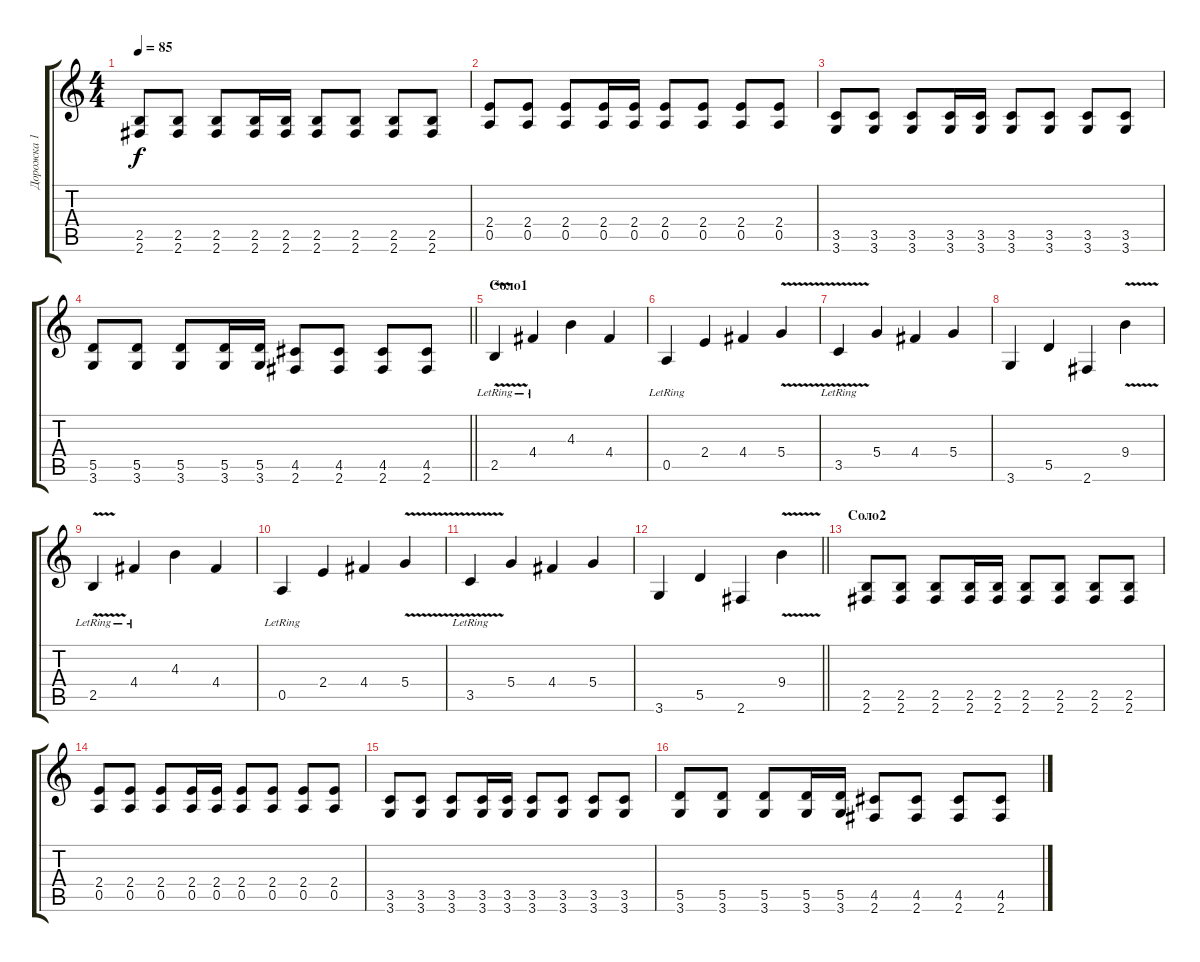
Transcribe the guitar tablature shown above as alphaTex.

\track ("Дорожка 1" "Дорожка 1") {instrument distortionguitar}
\staff {score tabs}
\tuning (E4 B3 G3 D3 A2 E2) {hide}
\ts (4 4)
\tempo 85
\clef g2
\ks c
(2.5 2.6).8{dy f} (2.5 2.6).8 (2.5 2.6).8 (2.5 2.6).16 (2.5 2.6).16 (2.5 2.6).8 (2.5 2.6).8 (2.5 2.6).8 (2.5 2.6).8 |
(2.4 0.5).8 (2.4 0.5).8 (2.4 0.5).8 (2.4 0.5).16 (2.4 0.5).16 (2.4 0.5).8 (2.4 0.5).8 (2.4 0.5).8 (2.4 0.5).8 |
(3.5 3.6).8 (3.5 3.6).8 (3.5 3.6).8 (3.5 3.6).16 (3.5 3.6).16 (3.5 3.6).8 (3.5 3.6).8 (3.5 3.6).8 (3.5 3.6).8 |
\barLineRight lightlight
(5.5 3.6).8 (5.5 3.6).8 (5.5 3.6).8 (5.5 3.6).16 (5.5 3.6).16 (4.5 2.6).8 (4.5 2.6).8 (4.5 2.6).8 (4.5 2.6).8 |
\section ("" "Соло1")
2.5{v lr}.4 4.4{lr}.4 4.3.4 4.4.4 |
0.5{lr}.4 2.4.4 4.4.4 5.4{v}.4 |
3.5{v lr}.4 5.4.4 4.4.4 5.4.4 |
3.6.4 5.5.4 2.6.4 9.4{v}.4 |
2.5{v lr}.4 4.4{lr}.4 4.3.4 4.4.4 |
0.5{lr}.4 2.4.4 4.4.4 5.4{v}.4 |
3.5{v lr}.4 5.4.4 4.4.4 5.4.4 |
\barLineRight lightlight
3.6.4 5.5.4 2.6.4 9.4{v}.4 |
\section ("" "Соло2")
(2.5 2.6).8 (2.5 2.6).8 (2.5 2.6).8 (2.5 2.6).16 (2.5 2.6).16 (2.5 2.6).8 (2.5 2.6).8 (2.5 2.6).8 (2.5 2.6).8 |
(2.4 0.5).8 (2.4 0.5).8 (2.4 0.5).8 (2.4 0.5).16 (2.4 0.5).16 (2.4 0.5).8 (2.4 0.5).8 (2.4 0.5).8 (2.4 0.5).8 |
(3.5 3.6).8 (3.5 3.6).8 (3.5 3.6).8 (3.5 3.6).16 (3.5 3.6).16 (3.5 3.6).8 (3.5 3.6).8 (3.5 3.6).8 (3.5 3.6).8 |
(5.5 3.6).8 (5.5 3.6).8 (5.5 3.6).8 (5.5 3.6).16 (5.5 3.6).16 (4.5 2.6).8 (4.5 2.6).8 (4.5 2.6).8 (4.5 2.6).8
